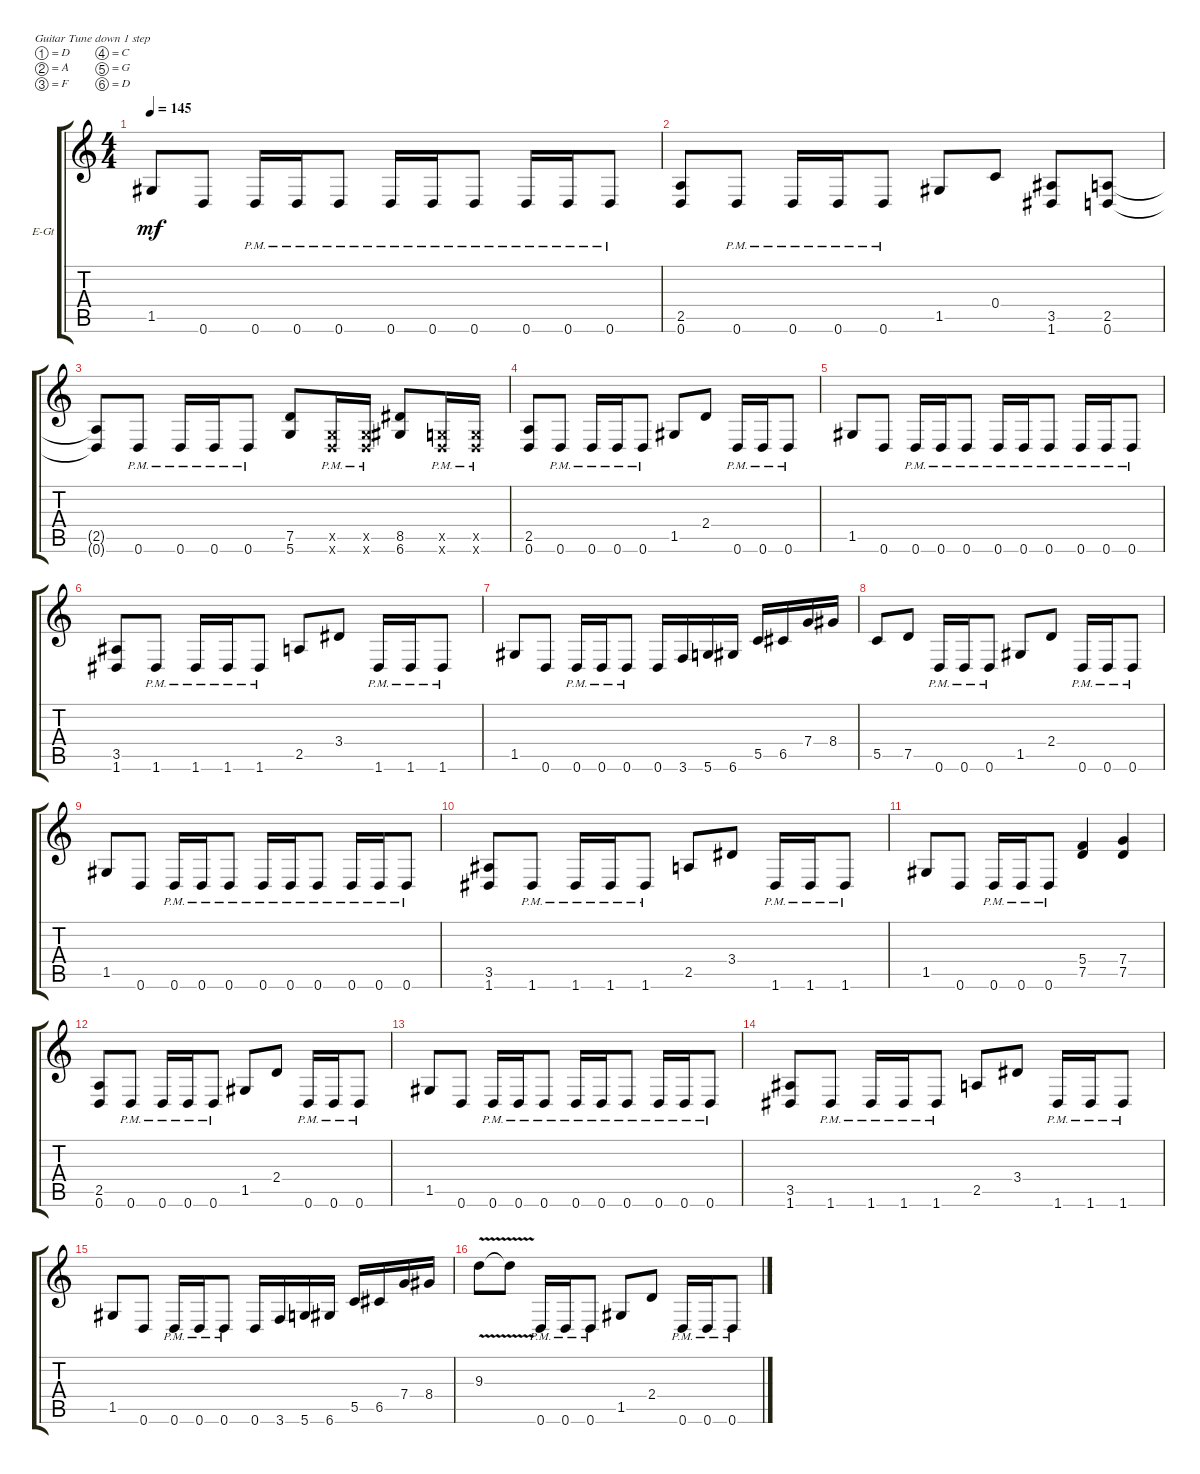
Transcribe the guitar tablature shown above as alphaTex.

\bracketExtendMode groupsimilarinstruments
\firstSystemTrackNameOrientation horizontal
\otherSystemsTrackNameOrientation horizontal
\track ("Adam - Lead" "E-Gt") {instrument distortionguitar}
\staff {score tabs}
\tuning (D4 A3 F3 C3 G2 D2)
\ts (4 4)
\tempo 145
\clef g2
\ks c
1.5.8{dy mf} 0.6.8 0.6{pm}.16 0.6{pm}.16 0.6{pm}.8 0.6{pm}.16 0.6{pm}.16 0.6{pm}.8 0.6{pm}.16 0.6{pm}.16 0.6{pm}.8 |
(0.6 2.5).8 0.6{pm}.8 0.6{pm}.16 0.6{pm}.16 0.6{pm}.8 1.5.8 0.4.8 (1.6 3.5).8 (0.6 2.5).8 |
(0.6{t} 2.5{t}).8 0.6{pm}.8 0.6{pm}.16 0.6{pm}.16 0.6{pm}.8 (7.5 5.6).8 (0.6{pm x} 0.5{pm x}).16 (0.5{pm x} 0.6{pm x}).16 (6.6 8.5).8 (0.5{pm x} 0.6{pm x}).16 (0.6{pm x} 0.5{pm x}).16 |
(0.6 2.5).8 0.6{pm}.8 0.6{pm}.16 0.6{pm}.16 0.6{pm}.8 1.5.8 2.4.8 0.6{pm}.16 0.6{pm}.16 0.6{pm}.8 |
1.5.8 0.6.8 0.6{pm}.16 0.6{pm}.16 0.6{pm}.8 0.6{pm}.16 0.6{pm}.16 0.6{pm}.8 0.6{pm}.16 0.6{pm}.16 0.6{pm}.8 |
(1.6 3.5).8 1.6{pm}.8 1.6{pm}.16 1.6{pm}.16 1.6{pm}.8 2.5.8 3.4.8 1.6{pm}.16 1.6{pm}.16 1.6{pm}.8 |
1.5.8 0.6.8 0.6{pm}.16 0.6{pm}.16 0.6{pm}.8 0.6.16 3.6.16 5.6.16 6.6.16 5.5.16 6.5.16 7.4.16 8.4.16 |
5.5.8 7.5.8 0.6{pm}.16 0.6{pm}.16 0.6{pm}.8 1.5.8 2.4.8 0.6{pm}.16 0.6{pm}.16 0.6{pm}.8 |
1.5.8 0.6.8 0.6{pm}.16 0.6{pm}.16 0.6{pm}.8 0.6{pm}.16 0.6{pm}.16 0.6{pm}.8 0.6{pm}.16 0.6{pm}.16 0.6{pm}.8 |
(1.6 3.5).8 1.6{pm}.8 1.6{pm}.16 1.6{pm}.16 1.6{pm}.8 2.5.8 3.4.8 1.6{pm}.16 1.6{pm}.16 1.6{pm}.8 |
1.5.8 0.6.8 0.6{pm}.16 0.6{pm}.16 0.6{pm}.8 (7.5 5.4).4 (7.5 7.4).4 |
(0.6 2.5).8 0.6{pm}.8 0.6{pm}.16 0.6{pm}.16 0.6{pm}.8 1.5.8 2.4.8 0.6{pm}.16 0.6{pm}.16 0.6{pm}.8 |
1.5.8 0.6.8 0.6{pm}.16 0.6{pm}.16 0.6{pm}.8 0.6{pm}.16 0.6{pm}.16 0.6{pm}.8 0.6{pm}.16 0.6{pm}.16 0.6{pm}.8 |
(1.6 3.5).8 1.6{pm}.8 1.6{pm}.16 1.6{pm}.16 1.6{pm}.8 2.5.8 3.4.8 1.6{pm}.16 1.6{pm}.16 1.6{pm}.8 |
1.5.8 0.6.8 0.6{pm}.16 0.6{pm}.16 0.6{pm}.8 0.6.16 3.6.16 5.6.16 6.6.16 5.5.16 6.5.16 7.4.16 8.4.16 |
9.3{v}.8 9.3{t}.8 0.6{pm}.16 0.6{pm}.16 0.6{pm}.8 1.5.8 2.4.8 0.6{pm}.16 0.6{pm}.16 0.6{pm}.8
